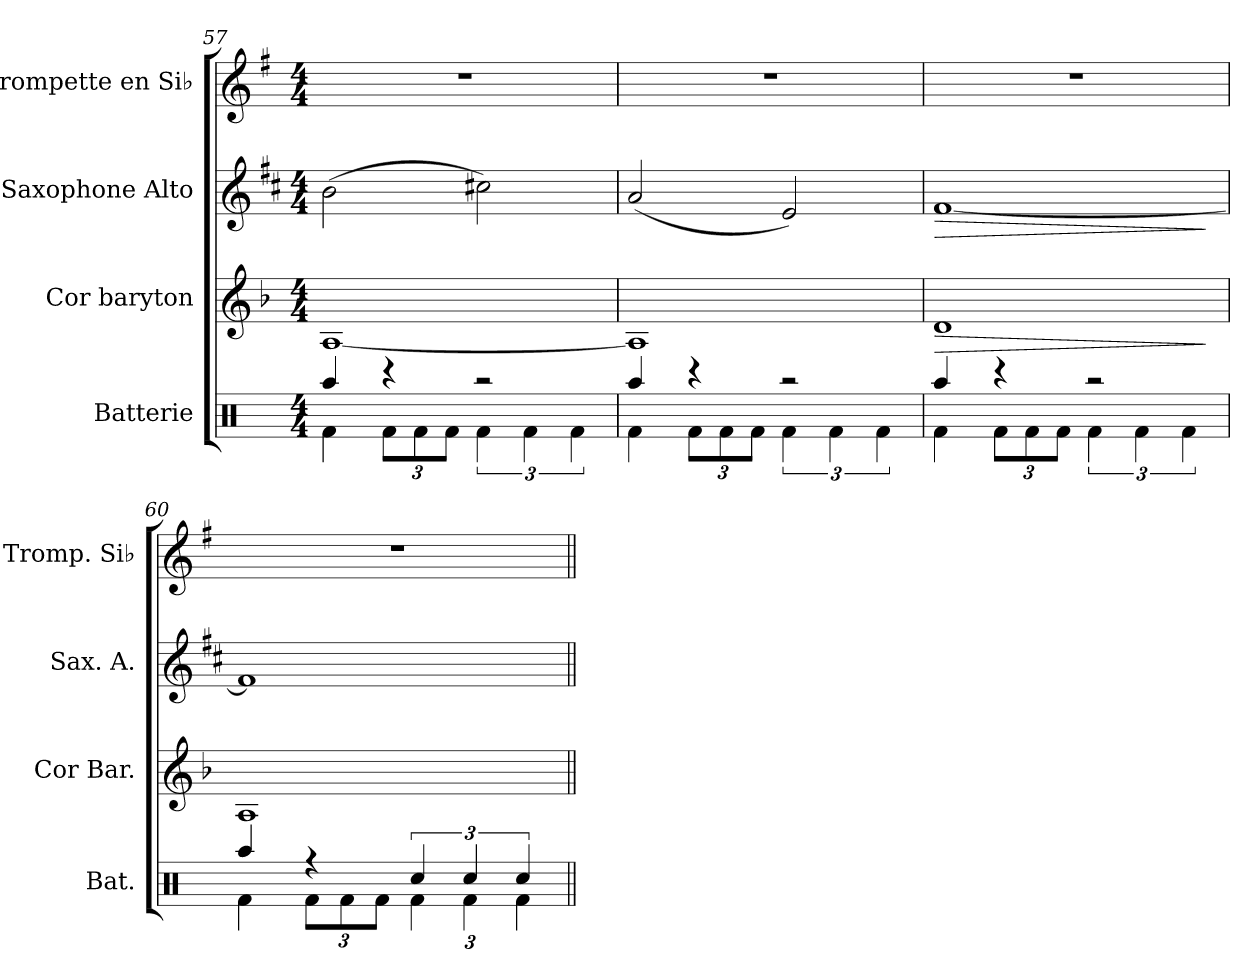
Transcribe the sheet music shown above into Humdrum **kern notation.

**kern	**kern	**dynam	**kern	**dynam	**kern
*part4	*part3	*part3	*part2	*part2	*part1
*staff4	*staff3	*staff3	*staff2	*staff2	*staff1
*I"Batterie	*I"Cor baryton	*	*I"Saxophone Alto	*	*I"Trompette en Si♭
*I'Bat.	*I'Cor Bar.	*	*I'Sax. A.	*	*I'Tromp. Si♭
*clefX	*clefG2	*	*clefG2	*	*clefG2
*	*ITrd8c14	*	*ITrd5c9	*	*ITrd1c2
*k[]	*k[b-]	*	*k[b-]	*	*k[b-]
*M4/4	*M4/4	*	*M4/4	*	*M4/4
=57	=57	=57	=57	=57	=57
*^	*	*	*	*	*
4Raa/	4Rf\	[1AA	.	(>2d\	.	1r
*	*Xbrackettup	*	*	*	*	*
4r	12Rf\L	.	.	.	.	.
.	12Rf\	.	.	.	.	.
.	12Rf\J	.	.	.	.	.
*	*brackettup	*	*	*	*	*
2r	6Rf\	.	.	2en\)	.	.
.	6Rf\	.	.	.	.	.
.	6Rf\	.	.	.	.	.
=58	=58	=58	=58	=58	=58	=58
4Raa/	4Rf\	1AA]	.	(<2c/	.	1r
*	*Xbrackettup	*	*	*	*	*
4r	12Rf\L	.	.	.	.	.
.	12Rf\	.	.	.	.	.
.	12Rf\J	.	.	.	.	.
*	*brackettup	*	*	*	*	*
2r	6Rf\	.	.	2G/)	.	.
.	6Rf\	.	.	.	.	.
.	6Rf\	.	.	.	.	.
=59	=59	=59	=59	=59	=59	=59
!	!	!	!LO:HP:b	!	!LO:HP:b	!
4Raa/	4Rf\	1D	>	[1A	>	1r
*	*Xbrackettup	*	*	*	*	*
4r	12Rf\L	.	.	.	.	.
.	12Rf\	.	.	.	.	.
.	12Rf\J	.	.	.	.	.
*	*brackettup	*	*	*	*	*
2r	6Rf\	.	.	.	.	.
.	6Rf\	.	.	.	.	.
.	6Rf\	.	.	.	.	.
*v	*v	*	*	*	*	*
.	.	]	.	]	.
=60	=60	=60	=60	=60	=60
*^	*	*	*	*	*
4Raa/	4Rf\	1AA	.	1A]	.	1r
*	*Xbrackettup	*	*	*	*	*
4r	12Rf\L	.	.	.	.	.
.	12Rf\	.	.	.	.	.
.	12Rf\J	.	.	.	.	.
*brackettup	*	*	*	*	*	*
6Rcc/	6Rf\	.	.	.	.	.
6Rcc/	6Rf\	.	.	.	.	.
6Rcc/	6Rf\	.	.	.	.	.
*v	*v	*	*	*	*	*
=||	=||	=||	=||	=||	=||
*-	*-	*-	*-	*-	*-
